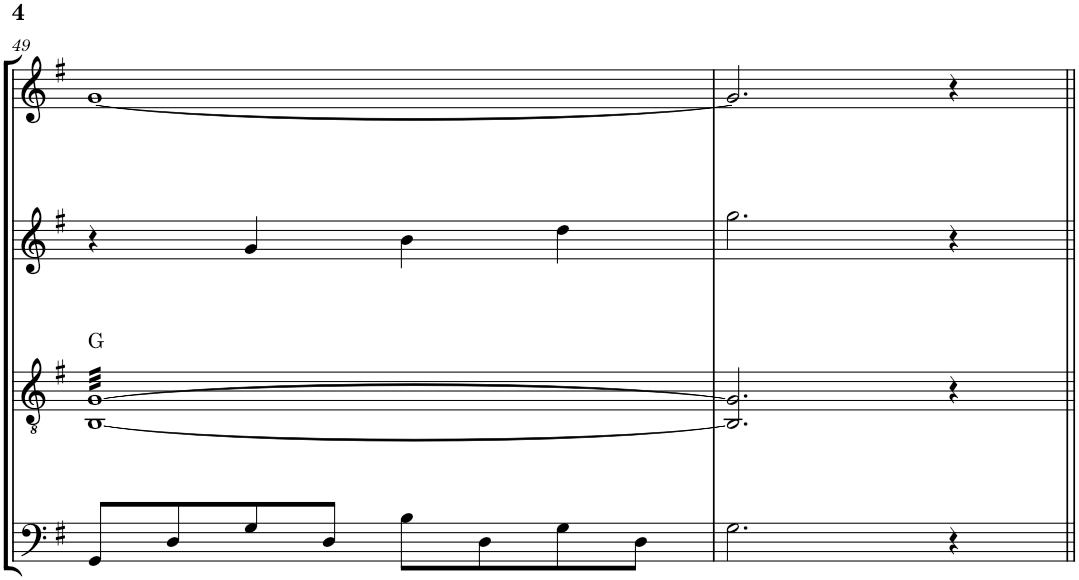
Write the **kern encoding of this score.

**kern	**kern	**harte	**kern	**kern
*part4	*part3	*part3	*part2	*part1
*staff4	*staff3	*	*staff2	*staff1
*I"Vc	*I"Guit	*	*I"FL	*I"VLn
*I'Vc	*	*	*I'Fl	*
!!LO:PB:g=z
*clefF4	*clefGv2	*	*clefG2	*clefG2
*k[f#]	*k[f#]	*	*k[f#]	*k[f#]
*M4/4	*M4/4	*	*M4/4	*M4/4
=49	=49	=49	=49	=49
*	*tremolo	*	*	*
8GG/L	[32BB [32GLLL	G:maj	4r	[1g
.	32BB 32G	.	.	.
.	32BB 32G	.	.	.
.	32BB 32G	.	.	.
8D/	32BB 32G	.	.	.
.	32BB 32G	.	.	.
.	32BB 32G	.	.	.
.	32BB 32G	.	.	.
8G/	32BB 32G	.	4g/	.
.	32BB 32G	.	.	.
.	32BB 32G	.	.	.
.	32BB 32G	.	.	.
8D/J	32BB 32G	.	.	.
.	32BB 32G	.	.	.
.	32BB 32G	.	.	.
.	32BB 32G	.	.	.
8B\L	32BB 32G	.	4b\	.
.	32BB 32G	.	.	.
.	32BB 32G	.	.	.
.	32BB 32G	.	.	.
8D\	32BB 32G	.	.	.
.	32BB 32G	.	.	.
.	32BB 32G	.	.	.
.	32BB 32G	.	.	.
8G\	32BB 32G	.	4dd\	.
.	32BB 32G	.	.	.
.	32BB 32G	.	.	.
.	32BB 32G	.	.	.
8D\J	32BB 32G	.	.	.
.	32BB 32G	.	.	.
.	32BB 32G	.	.	.
.	32BB 32GJJJ	.	.	.
*	*Xtremolo	*	*	*
=50	=50	=50	=50	=50
2.G\	2.BB/] 2.G/]	.	2.gg\	2.g/]
4r	4r	.	4r	4r
=||	=||	=||	=||	=||
*-	*-	*-	*-	*-
